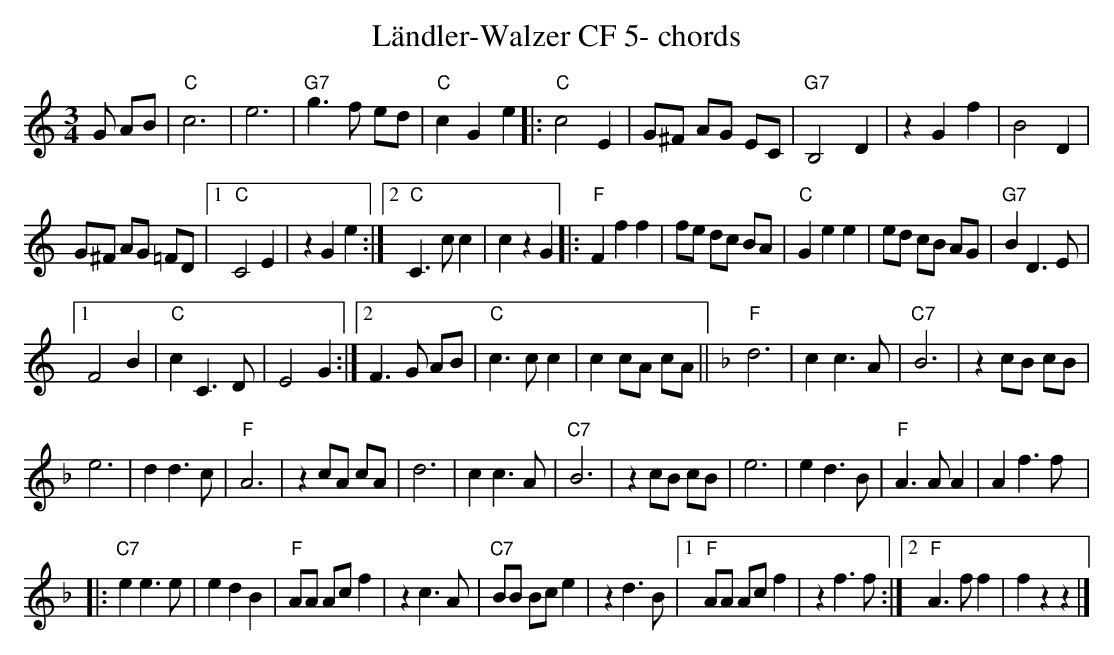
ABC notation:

X:1
T:L\"andler-Walzer CF 5- chords
M:3/4
L:1/8
K:Cmaj%%MIDI gchordon
G AB | "C"c6 | e6 | "G7"g3f ed | "C"c2G2e2 |: "C"c4E2 | G^F AG EC | "G7"B,4D2 | z2G2f2 | B4D2 |
G^F AG =FD |1 "C"C4E2 | z2G2e2 :|2 "C"C3 cc2 | c2z2G2 |: "F"F2f2f2 | fe dc BA | "C"G2e2e2 | ed cB AG | "G7"B2D3E |1
F4B2 | "C"c2C3D | E4G2 :|2 F3G AB | "C"c3cc2 | c2cA cA || [K:Fmaj] [L:1/4] "F"d3 | cc>A | "C7"B3 | z c/2B/2 c/2B/2 |
e3 | dd>c | "F"A3 | z c/2A/2 c/2A/2 | d3 | cc>A | "C7"B3 | z c/2B/2 c/2B/2 | e3 | ed>B | "F"A>AA | Af>f |:
"C7"ee>e | edB | "F"A/2A/2 A/2c/2 f | zc>A | "C7"B/2B/2 B/2c/2 e | zd>B |1 "F"A/2A/2 A/2c/2f | zf>f :|2 "F"A>ff | fzz |]
